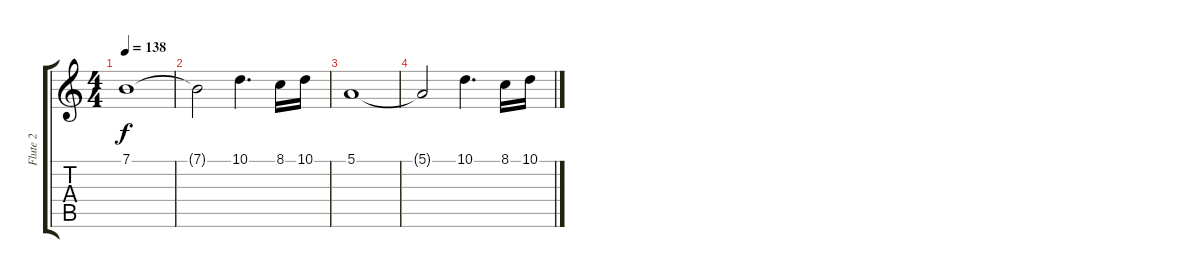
\track ("Flute 2" "Flute 2") {instrument oboe}
\staff {score tabs}
\tuning (E4 B3 G3 D3 A2 E2) {hide}
\ts (4 4)
\tempo 138
\clef g2
\ks c
7.1.1{dy f} |
7.1{t}.2 10.1.4{d} 8.1.16 10.1.16 |
5.1.1 |
5.1{t}.2 10.1.4{d} 8.1.16 10.1.16
